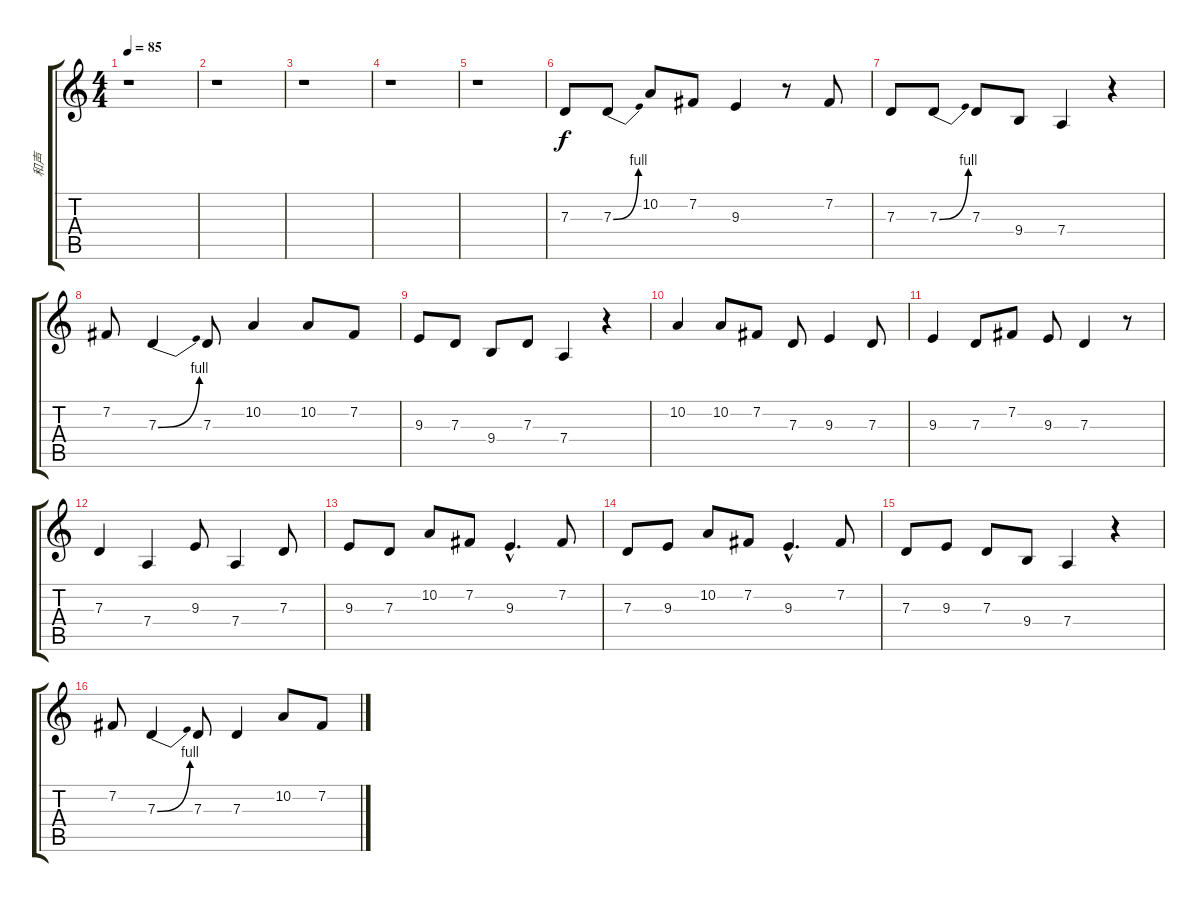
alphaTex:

\track ("和声" "和声") {instrument voiceoohs}
\staff {score tabs}
\tuning (E4 B3 G3 D3 A2 E2) {hide}
\ts (4 4)
\tempo 85
\clef g2
\ks c
r.1{dy f instrument voiceoohs} |
r.1 |
r.1 |
r.1 |
r.1 |
7.3.8 7.3{be (bend 0 0 60 4)}.8 10.2.8 7.2.8 9.3.4 r.8 7.2.8 |
7.3.8 7.3{be (bend 0 0 60 4)}.8 7.3.8 9.4.8 7.4.4 r.4 |
7.2.8 7.3{be (bend 0 0 60 4)}.4 7.3.8 10.2.4 10.2.8 7.2.8 |
9.3.8 7.3.8 9.4.8 7.3.8 7.4.4 r.4 |
10.2.4 10.2.8 7.2.8 7.3.8 9.3.4 7.3.8 |
9.3.4 7.3.8 7.2.8 9.3.8 7.3.4 r.8 |
7.3.4 7.4.4 9.3.8 7.4.4 7.3.8 |
9.3.8 7.3.8 10.2.8 7.2.8 9.3{hac}.4{d} 7.2.8 |
7.3.8 9.3.8 10.2.8 7.2.8 9.3{hac}.4{d} 7.2.8 |
7.3.8 9.3.8 7.3.8 9.4.8 7.4.4 r.4 |
7.2.8 7.3{be (bend 0 0 60 4)}.4 7.3.8 7.3.4 10.2.8 7.2.8
